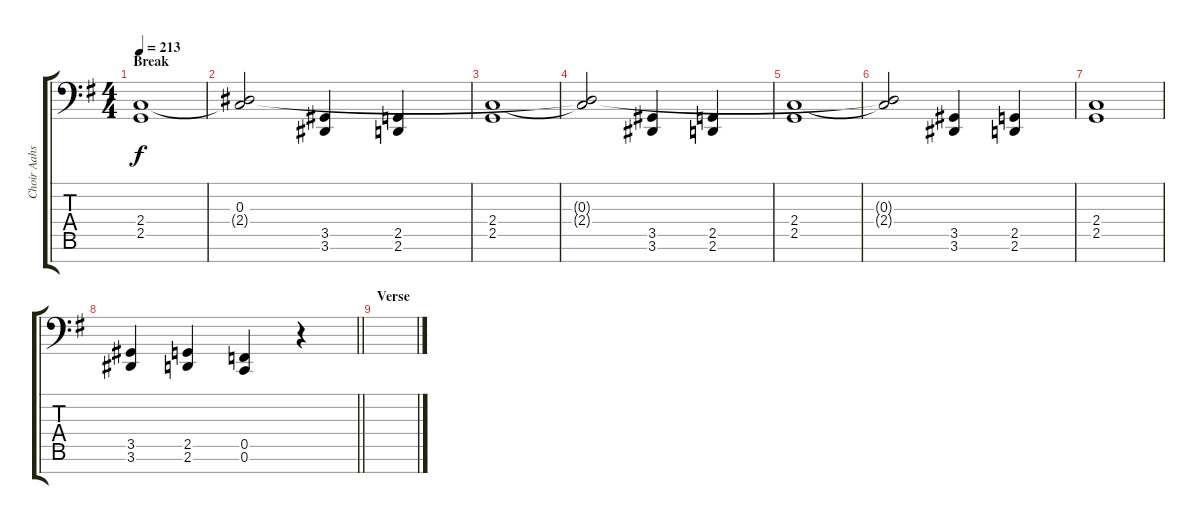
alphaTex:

\track ("Choir Aahs" "Choir Aahs") {instrument choiraahs}
\staff {score tabs}
\tuning (C4 G3 Eb3 Bb2 F2 C2 G1) {hide}
\ts (4 4)
\section ("" "Break")
\tempo 213
\clef f4
\ks eminor
(2.4 2.5).1{dy f volume 13 balance 8 instrument choiraahs} |
(0.3 2.4{t}).2 (3.5 3.6).4 (2.5 2.6).4 |
(2.4 2.5).1 |
(0.3{t} 2.4{t}).2 (3.5 3.6).4 (2.5 2.6).4 |
(2.4 2.5).1 |
(0.3{t} 2.4{t}).2 (3.5 3.6).4 (2.5 2.6).4 |
(2.4 2.5).1 |
\barLineRight lightlight
(3.5 3.6).4 (2.5 2.6).4 (0.5 0.6).4 r.4 |
\section ("" "Verse")
